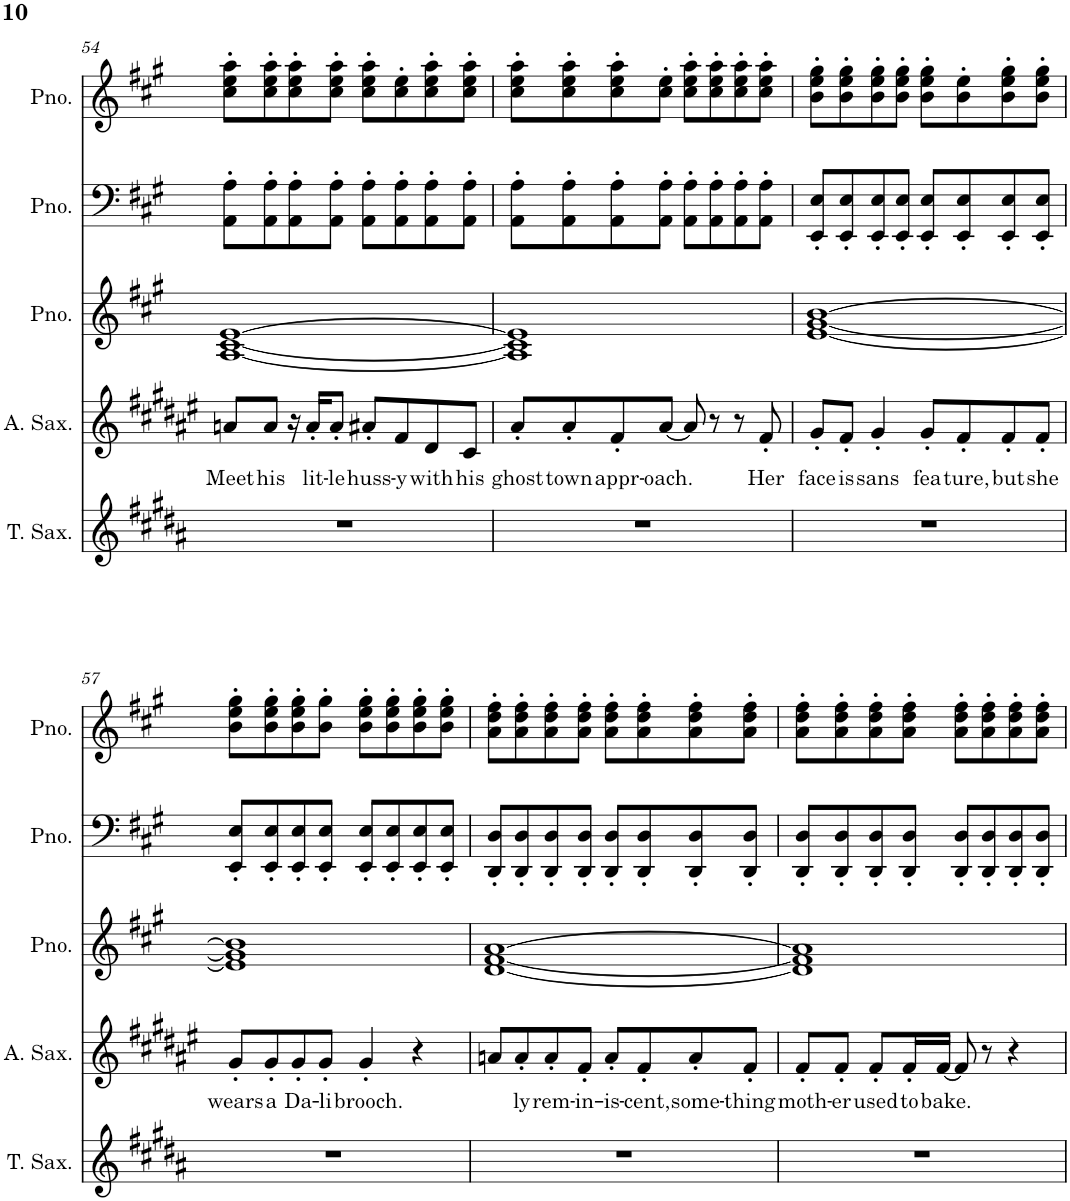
**kern	**kern	**text	**kern	**kern	**kern
*part5	*part4	*part4	*part3	*part2	*part1
*staff5	*staff4	*staff4	*staff3	*staff2	*staff1
*I"Tenor Saxophone	*I"Alto Saxophone	*	*I"Piano	*I"Piano, Diamond Dogs	*I"Piano
*I'T. Sax.	*I'A. Sax.	*	*I'Pno.	*I'Pno.	*I'Pno.
!!LO:PB:g=z
*clefG2	*clefG2	*	*clefG2	*clefF4	*clefG2
*Trd8c14	*Trd5c9	*	*	*	*
*k[f#c#g#d#a#]	*k[f#c#g#d#a#e#]	*	*k[f#c#g#]	*k[f#c#g#]	*k[f#c#g#]
*M4/4	*M4/4	*	*M4/4	*M4/4	*M4/4
=54	=54	=54	=54	=54	=54
!	!	!LO:LY:b	!	!	!
1r	8an/L	Meet	[1A [1c# [1e	8AA\' 8A\'L	8cc#\' 8ee\' 8aa\'L
!	!	!LO:LY:b	!	!	!
.	8a/J	his	.	8AA\' 8A\'	8cc#\' 8ee\' 8aa\'
.	16r	.	.	8AA\' 8A\'	8cc#\' 8ee\' 8aa\'
!	!	!LO:LY:b	!	!	!
.	16a'/KL	lit-	.	.	.
!	!	!LO:LY:b	!	!	!
.	8a'/J	-le	.	8AA\' 8A\'J	8cc#\' 8ee\' 8aa\'J
!	!	!LO:LY:b	!	!	!
.	8a#X'/L	huss-	.	8AA\' 8A\'L	8cc#\' 8ee\' 8aa\'L
!	!	!LO:LY:b	!	!	!
.	8f#/	-y	.	8AA\' 8A\'	8cc#\' 8ee\'
!	!	!LO:LY:b	!	!	!
.	8d#/	with	.	8AA\' 8A\'	8cc#\' 8ee\' 8aa\'
!	!	!LO:LY:b	!	!	!
.	8c#/J	his	.	8AA\' 8A\'J	8cc#\' 8ee\' 8aa\'J
=55	=55	=55	=55	=55	=55
!	!	!LO:LY:b	!	!	!
1r	8a#'/L	ghost	1A] 1c#] 1e]	8AA\' 8A\'L	8cc#\' 8ee\' 8aa\'L
!	!	!LO:LY:b	!	!	!
.	8a#'/	town	.	8AA\' 8A\'	8cc#\' 8ee\' 8aa\'
!	!	!LO:LY:b	!	!	!
.	8f#'/	appr-	.	8AA\' 8A\'	8cc#\' 8ee\' 8aa\'
!	!	!LO:LY:b	!	!	!
.	[8a#/J	-oach.	.	8AA\' 8A\'J	8cc#\' 8ee\'J
.	8a#/]	.	.	8AA\' 8A\'L	8cc#\' 8ee\' 8aa\'L
.	8r	.	.	8AA\' 8A\'	8cc#\' 8ee\' 8aa\'
.	8r	.	.	8AA\' 8A\'	8cc#\' 8ee\' 8aa\'
!	!	!LO:LY:b	!	!	!
.	8f#'/	Her	.	8AA\' 8A\'J	8cc#\' 8ee\' 8aa\'J
=56	=56	=56	=56	=56	=56
!	!	!LO:LY:b	!	!	!
1r	8g#'/L	face	[1e [1g# [1b	8EE/' 8E/'L	8b\' 8ee\' 8gg#\'L
!	!	!LO:LY:b	!	!	!
.	8f#'/J	is	.	8EE/' 8E/'	8b\' 8ee\' 8gg#\'
!	!	!LO:LY:b	!	!	!
.	4g#'/	sans	.	8EE/' 8E/'	8b\' 8ee\' 8gg#\'
.	.	.	.	8EE/' 8E/'J	8b\' 8ee\' 8gg#\'J
!	!	!LO:LY:b	!	!	!
.	8g#'/L	fea	.	8EE/' 8E/'L	8b\' 8ee\' 8gg#\'L
!	!	!LO:LY:b	!	!	!
.	8f#'/	ture,	.	8EE/' 8E/'	8b\' 8ee\'
!	!	!LO:LY:b	!	!	!
.	8f#'/	but	.	8EE/' 8E/'	8b\' 8ee\' 8gg#\'
!	!	!LO:LY:b	!	!	!
.	8f#'/J	she	.	8EE/' 8E/'J	8b\' 8ee\' 8gg#\'J
!!LO:LB:g=z
=57	=57	=57	=57	=57	=57
!	!	!LO:LY:b	!	!	!
1r	8g#'/L	wears	1e] 1g#] 1b]	8EE/' 8E/'L	8b\' 8ee\' 8gg#\'L
!	!	!LO:LY:b	!	!	!
.	8g#'/	a	.	8EE/' 8E/'	8b\' 8ee\' 8gg#\'
!	!	!LO:LY:b	!	!	!
.	8g#'/	Da-	.	8EE/' 8E/'	8b\' 8ee\' 8gg#\'
!	!	!LO:LY:b	!	!	!
.	8g#'/J	-li	.	8EE/' 8E/'J	8b\' 8gg#\'J
!	!	!LO:LY:b	!	!	!
.	4g#'/	brooch.	.	8EE/' 8E/'L	8b\' 8ee\' 8gg#\'L
.	.	.	.	8EE/' 8E/'	8b\' 8ee\' 8gg#\'
.	4r	.	.	8EE/' 8E/'	8b\' 8ee\' 8gg#\'
.	.	.	.	8EE/' 8E/'J	8b\' 8ee\' 8gg#\'J
=58	=58	=58	=58	=58	=58
1r	8an/L	.	[1d [1f# [1a	8DD/' 8D/'L	8a\' 8dd\' 8ff#\'L
!	!	!LO:LY:b	!	!	!
.	8a'/	-ly	.	8DD/' 8D/'	8a\' 8dd\' 8ff#\'
!	!	!LO:LY:b	!	!	!
.	8a'/	rem-	.	8DD/' 8D/'	8a\' 8dd\' 8ff#\'
!	!	!LO:LY:b	!	!	!
.	8f#'/J	-in-	.	8DD/' 8D/'J	8a\' 8dd\' 8ff#\'J
!	!	!LO:LY:b	!	!	!
.	8a'/L	-is-	.	8DD/' 8D/'L	8a\' 8dd\' 8ff#\'L
!	!	!LO:LY:b	!	!	!
.	8f#'/	-cent,	.	8DD/' 8D/'	8a\' 8dd\' 8ff#\'
!	!	!LO:LY:b	!	!	!
.	8a'/	some-	.	8DD/' 8D/'	8a\' 8dd\' 8ff#\'
!	!	!LO:LY:b	!	!	!
.	8f#'/J	-thing	.	8DD/' 8D/'J	8a\' 8dd\' 8ff#\'J
=59	=59	=59	=59	=59	=59
!	!	!LO:LY:b	!	!	!
1r	8f#'/L	moth-	1d] 1f#] 1a]	8DD/' 8D/'L	8a\' 8dd\' 8ff#\'L
!	!	!LO:LY:b	!	!	!
.	8f#'/J	-er	.	8DD/' 8D/'	8a\' 8dd\' 8ff#\'
!	!	!LO:LY:b	!	!	!
.	8f#'/L	used	.	8DD/' 8D/'	8a\' 8dd\' 8ff#\'
!	!	!LO:LY:b	!	!	!
.	16f#'/L	to	.	8DD/' 8D/'J	8a\' 8dd\' 8ff#\'J
!	!	!LO:LY:b	!	!	!
.	[16f#/JJ	bake.	.	.	.
.	8f#/]	.	.	8DD/' 8D/'L	8a\' 8dd\' 8ff#\'L
.	8r	.	.	8DD/' 8D/'	8a\' 8dd\' 8ff#\'
.	4r	.	.	8DD/' 8D/'	8a\' 8dd\' 8ff#\'
.	.	.	.	8DD/' 8D/'J	8a\' 8dd\' 8ff#\'J
=	=	=	=	=	=
*-	*-	*-	*-	*-	*-
